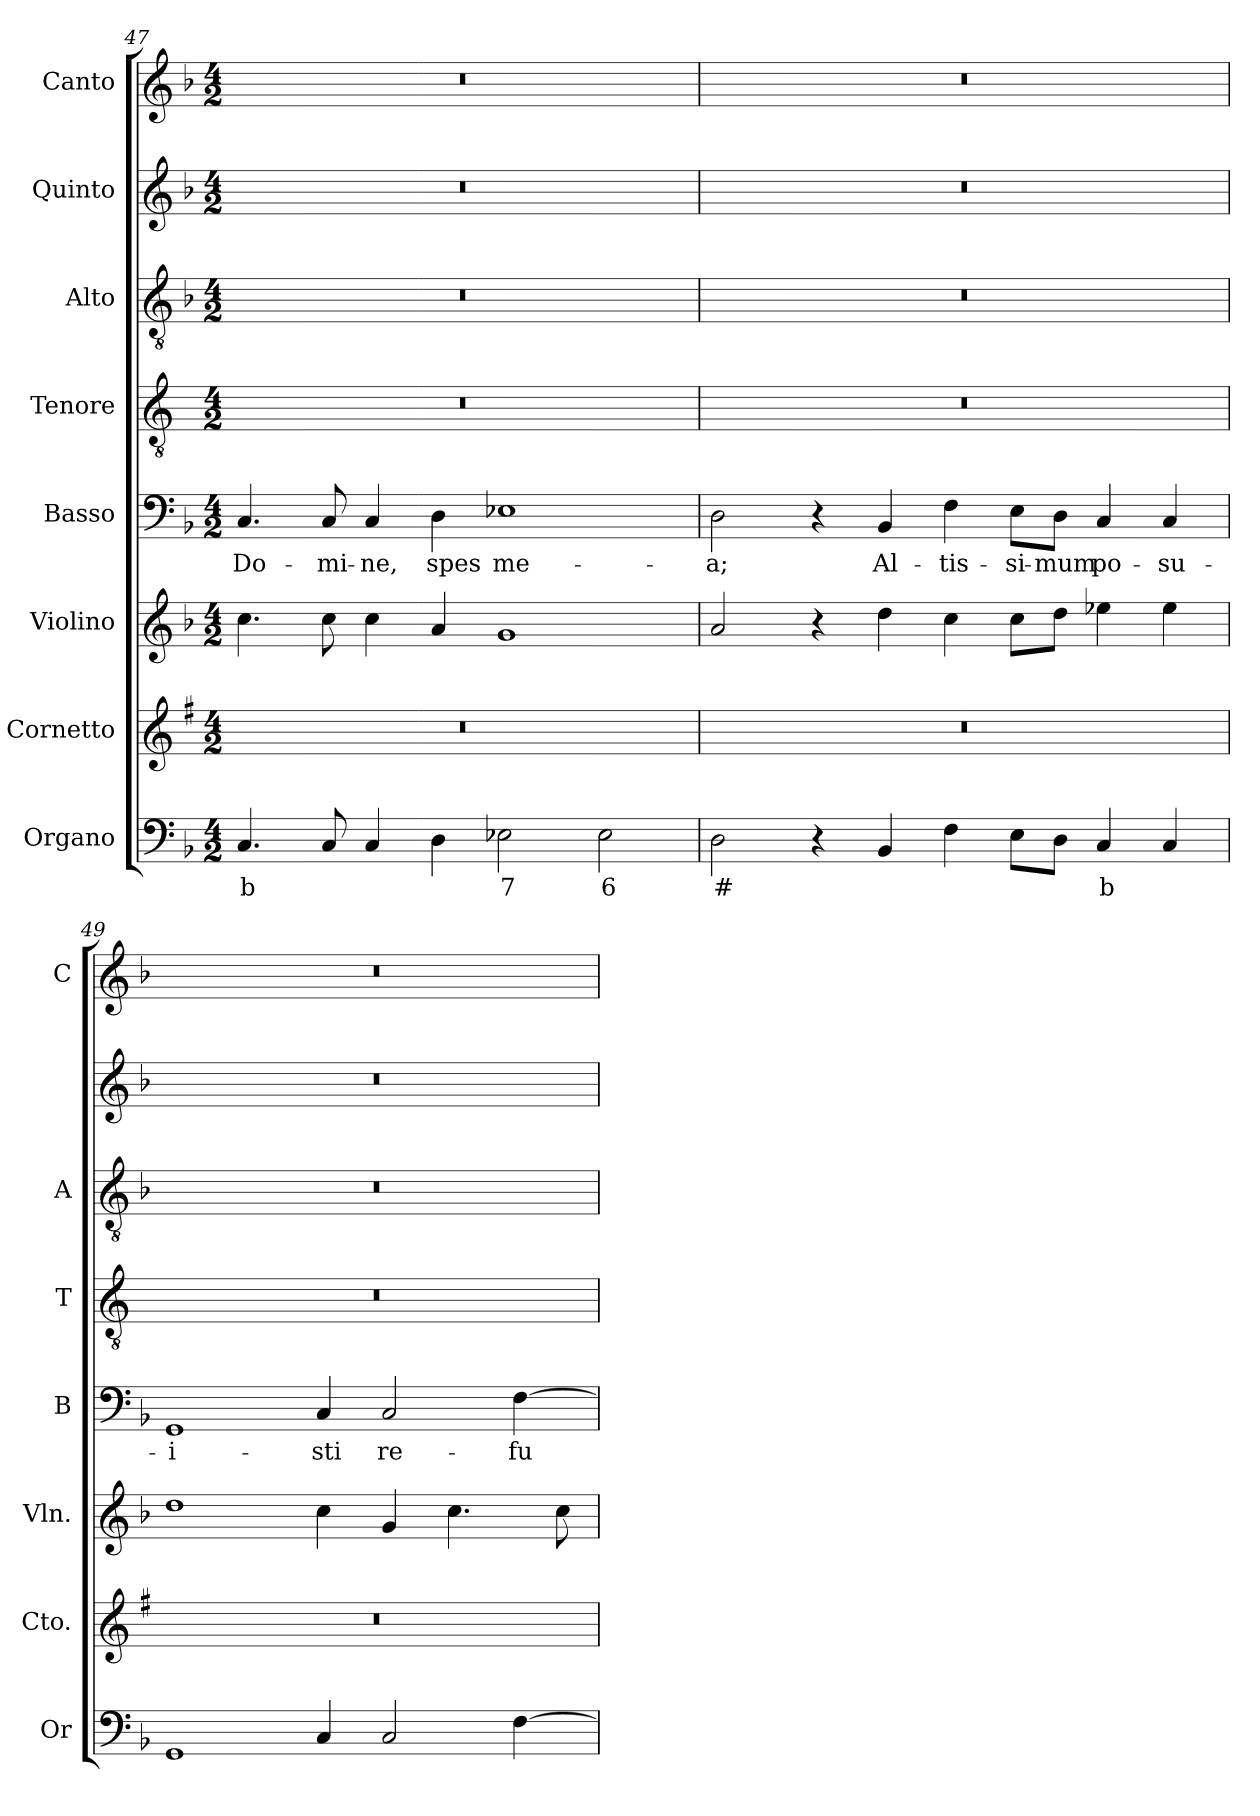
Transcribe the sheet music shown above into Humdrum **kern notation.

**kern	**text	**kern	**kern	**kern	**text	**kern	**kern	**kern	**kern
*part8	*part8	*part7	*part6	*part5	*part5	*part4	*part3	*part2	*part1
*staff8	*staff8	*staff7	*staff6	*staff5	*staff5	*staff4	*staff3	*staff2	*staff1
*I"Organo	*	*I"Cornetto	*I"Violino	*I"Basso	*	*I"Tenore	*I"Alto	*I"Quinto	*I"Canto
*I'Or	*	*I'Cto.	*I'Vln.	*I'B	*	*I'T	*I'A	*	*I'C
*clefF4	*	*clefG2	*clefG2	*clefF4	*	*clefGv2	*clefGv2	*clefG2	*clefG2
*	*	*ITrd1c2	*	*	*	*ITrd4c7	*	*	*
*k[b-]	*	*k[b-]	*k[b-]	*k[b-]	*	*k[b-]	*k[b-]	*k[b-]	*k[b-]
*F:	*	*F:	*F:	*F:	*	*F:	*F:	*F:	*F:
*M4/2	*	*M4/2	*M4/2	*M4/2	*	*M4/2	*M4/2	*M4/2	*M4/2
=47	=47	=47	=47	=47	=47	=47	=47	=47	=47
!	!LO:LY:b	!	!	!	!LO:LY:b	!	!	!	!
4.C/	b	0r	4.cc\	4.C/	Do-	0r	0r	0r	0r
!	!	!	!	!	!LO:LY:b	!	!	!	!
8C/	.	.	8cc\	8C/	-mi-	.	.	.	.
!	!	!	!	!	!LO:LY:b	!	!	!	!
4C/	.	.	4cc\	4C/	-ne,	.	.	.	.
!	!	!	!	!	!LO:LY:b	!	!	!	!
4D\	.	.	4a/	4D\	spes	.	.	.	.
!	!LO:LY:b	!	!	!	!LO:LY:b	!	!	!	!
2E-X\	7	.	1g	1E-X	me-	.	.	.	.
!	!LO:LY:b	!	!	!	!	!	!	!	!
2E-\	6	.	.	.	.	.	.	.	.
=48	=48	=48	=48	=48	=48	=48	=48	=48	=48
!	!LO:LY:b	!	!	!	!LO:LY:b	!	!	!	!
2D\	#	0r	2a/	2D\	-a;	0r	0r	0r	0r
4r	.	.	4r	4r	.	.	.	.	.
!	!	!	!	!	!LO:LY:b	!	!	!	!
4BB-/	.	.	4dd\	4BB-/	Al-	.	.	.	.
!	!	!	!	!	!LO:LY:b	!	!	!	!
4F\	.	.	4cc\	4F\	-tis-	.	.	.	.
!	!	!	!	!	!LO:LY:b	!	!	!	!
8E\L	.	.	8cc\L	8E\L	-si-	.	.	.	.
!	!	!	!	!	!LO:LY:b	!	!	!	!
8D\J	.	.	8dd\J	8D\J	-mum	.	.	.	.
!	!LO:LY:b	!	!	!	!LO:LY:b	!	!	!	!
4C/	b	.	4ee-X\	4C/	po-	.	.	.	.
!	!	!	!	!	!LO:LY:b	!	!	!	!
4C/	.	.	4ee-\	4C/	-su-	.	.	.	.
=49	=49	=49	=49	=49	=49	=49	=49	=49	=49
!	!	!	!	!	!LO:LY:b	!	!	!	!
1GG	.	0r	1dd	1GG	-i-	0r	0r	0r	0r
!	!	!	!	!	!LO:LY:b	!	!	!	!
4C/	.	.	4cc\	4C/	-sti	.	.	.	.
!	!	!	!	!	!LO:LY:b	!	!	!	!
2C/	.	.	4g/	2C/	re-	.	.	.	.
.	.	.	4.cc\	.	.	.	.	.	.
!	!	!	!	!	!LO:LY:b	!	!	!	!
[4F\	.	.	.	[4F\	-fu-	.	.	.	.
.	.	.	8cc\	.	.	.	.	.	.
=	=	=	=	=	=	=	=	=	=
*-	*-	*-	*-	*-	*-	*-	*-	*-	*-
